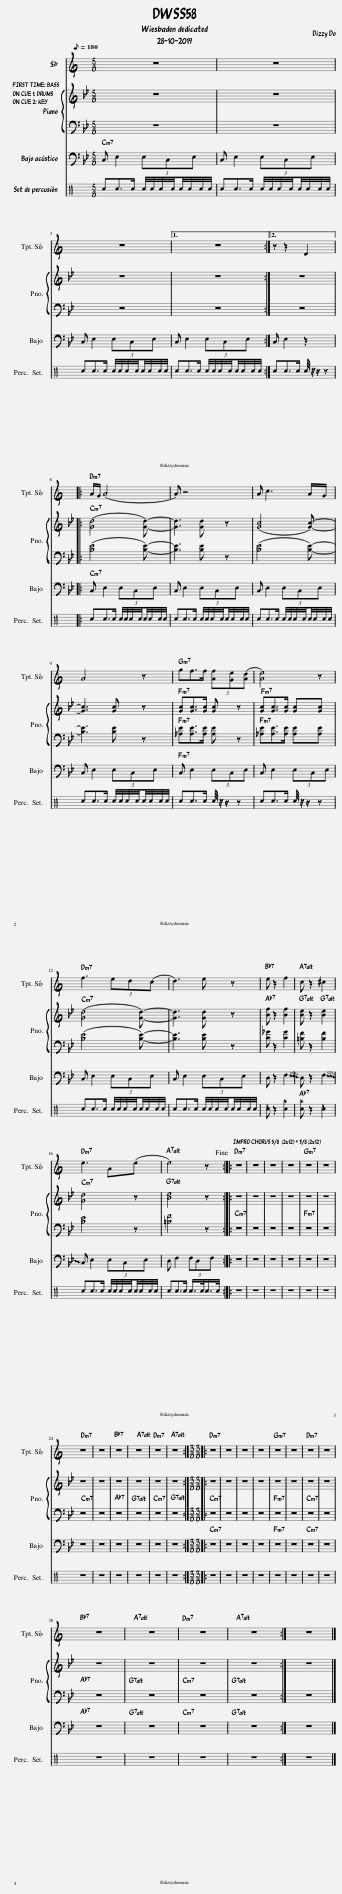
X:1
%%score 1 { 2 | 3 } 4 5
L:1/8
Q:1/8=180
M:5/8
I:linebreak $
K:Bb
V:1 treble transpose=-2
V:2 treble
V:3 bass
V:4 bass transpose=-12
V:5 perc
K:none
V:1
[K:C] z5 | z5 |$ z5 |1 z5 :|2 z z2 D2 |:$ %5
 A/G/ (A4 | A) z4 | A c3 A/G/ |$ A4 z | gf>f (3[Af][Ge]([Ad] | %10
 [Ae]4) z |$ f3 (3ed(c | d3) e z | e z2 f2 | c z2 ^c2 |$ %15
 e3 A(e | e4) z!fine! :: z5 | z5 | z5 | %20
 z5 | z5 | z5 |$ z5 | z5 | %25
 z5 | z5 | z5 | z5 ::[M:3/8] z3 | %30
 z3 | z3 | z3 | z3 | z3 | %35
 z3 | z3 |$ z3 | z3 | z3 | %40
 z3 :| z3 |] %42
V:2
 z5 | z5 |$ z5 |1 z5 :|2 z5 |:$ %5
 ([Gd]4 [Gd]-) | [Gd]3 [Gd] z | ([Gc]4 [Gc]-) |$ [Gc]3 [Gc] z | [Gc][Gc]>[Gc] [Gc] z | %10
 [Gc][Gc]>[Gc] [Gc][Gc] |$ ([Gd]4 [Gd]-) | [Gd]3 [Gd] z | [Bf] z2 [Bf]2 | [Be] z2 [Be]2 |$ %15
 [Gd]4 z | [Be]4 z :: z5 | z5 | z5 | %20
 z5 | z5 | z5 |$ z5 | z5 | %25
 z5 | z5 | z5 | z5 ::[M:3/8] z3 | %30
 z3 | z3 | z3 | z3 | z3 | %35
 z3 | z3 |$ z3 | z3 | z3 | %40
 z3 :| z3 |] %42
V:3
 z5 | z5 |$ z5 |1 z5 :|2 z5 |:$ %5
 ([B,E]4 [B,E]-) | [B,E]3 [B,E] z | ([B,E]4 [B,E]-) |$ [B,E]3 [B,E] z | [_A,E][A,E]>[A,E] [A,E] z | %10
 [_A,E][A,E]>[A,E] [A,E][A,E] |$ ([B,E]4 [B,E]-) | [B,E]3 [B,E] z | [C_G] z2 [CG]2 | [=B,F] z2 [B,F]2 |$ %15
 [B,E]4 z | [=B,F]4 z :: z5 | z5 | z5 | %20
 z5 | z5 | z5 |$ z5 | z5 | %25
 z5 | z5 | z5 | z5 ::[M:3/8] z3 | %30
 z3 | z3 | z3 | z3 | z3 | %35
 z3 | z3 |$ z3 | z3 | z3 | %40
 z3 :| z3 |] %42
V:4
 C, E,2 (3E,C,E, | C, E,2 (3E,C,E, |$ C, E,2 (3E,C,E, |1 C, E,2 (3E,C,E, :|2 C, E,2 z2 |:$ %5
 C, E,2 (3E,C,E, | C, E,2 (3E,C,E, | C, E,2 (3E,C,E, |$ C, E,2 (3E,C,E, | C, E,2 (3E,C,E, | %10
 C, E,2 (3E,C,E, |$ C, E,2 (3E,C,E, | C, E,2 (3E,C,E, | D, z2 !~(!F,2 | !~)!D, z2 !~(!F,2 |$ %15
 !~)!C, E,2 (3E,C,E, | D, F,2 (3F,D,F, :: z5 | z5 | z5 | %20
 z5 | z5 | z5 |$ z5 | z5 | %25
 z5 | z5 | z5 | z5 ::[M:3/8] z3 | %30
 z3 | z3 | z3 | z3 | z3 | %35
 z3 | z3 |$ z3 | z3 | z3 | %40
 z3 :| z3 |] %42
V:5
[K:C] cc>c c/4c/4c/4c/4c/4c/4c/4c/4 | cc>c c/4c/4c/4c/4c/4c/4c/4c/4 |$ cc>c c/4c/4c/4c/4c/4c/4c/4c/4 |1 cc>c c/4c/4c/4c/4c/4c/4c/4c/4 :|2 cc>c c/4 z/4 z/ z |:$ %5
 cc>c c/4c/4c/4c/4c/4c/4c/4c/4 | cc>c c/4c/4c/4c/4c/4c/4c/4c/4 | cc>c c/4c/4c/4c/4c/4c/4c/4c/4 |$ cc>c c/4c/4c/4c/4c/4c/4c/4c/4 | cc>c c/4 z/4 z/ z | %10
 cc>c c/4 z/4 z/ z |$ cc>c c/4c/4c/4c/4c/4c/4c/4c/4 | cc>c c/4c/4c/4c/4c/4c/4c/4c/4 | [c^e] z2 [c^a]2 | [c^a] z2 [c^e]2 |$ %15
 cc>c c/4c/4c/4c/4c/4c/4c/4c/4 | cc>c c/>c/c/>c/ :: z5 | z5 | z5 | %20
 z5 | z5 | z5 |$ z5 | z5 | %25
 z5 | z5 | z5 | z5 ::[M:3/8] z3 | %30
 z3 | z3 | z3 | z3 | z3 | %35
 z3 | z3 |$ z3 | z3 | z3 | %40
 z3 :| z3 |] %42
